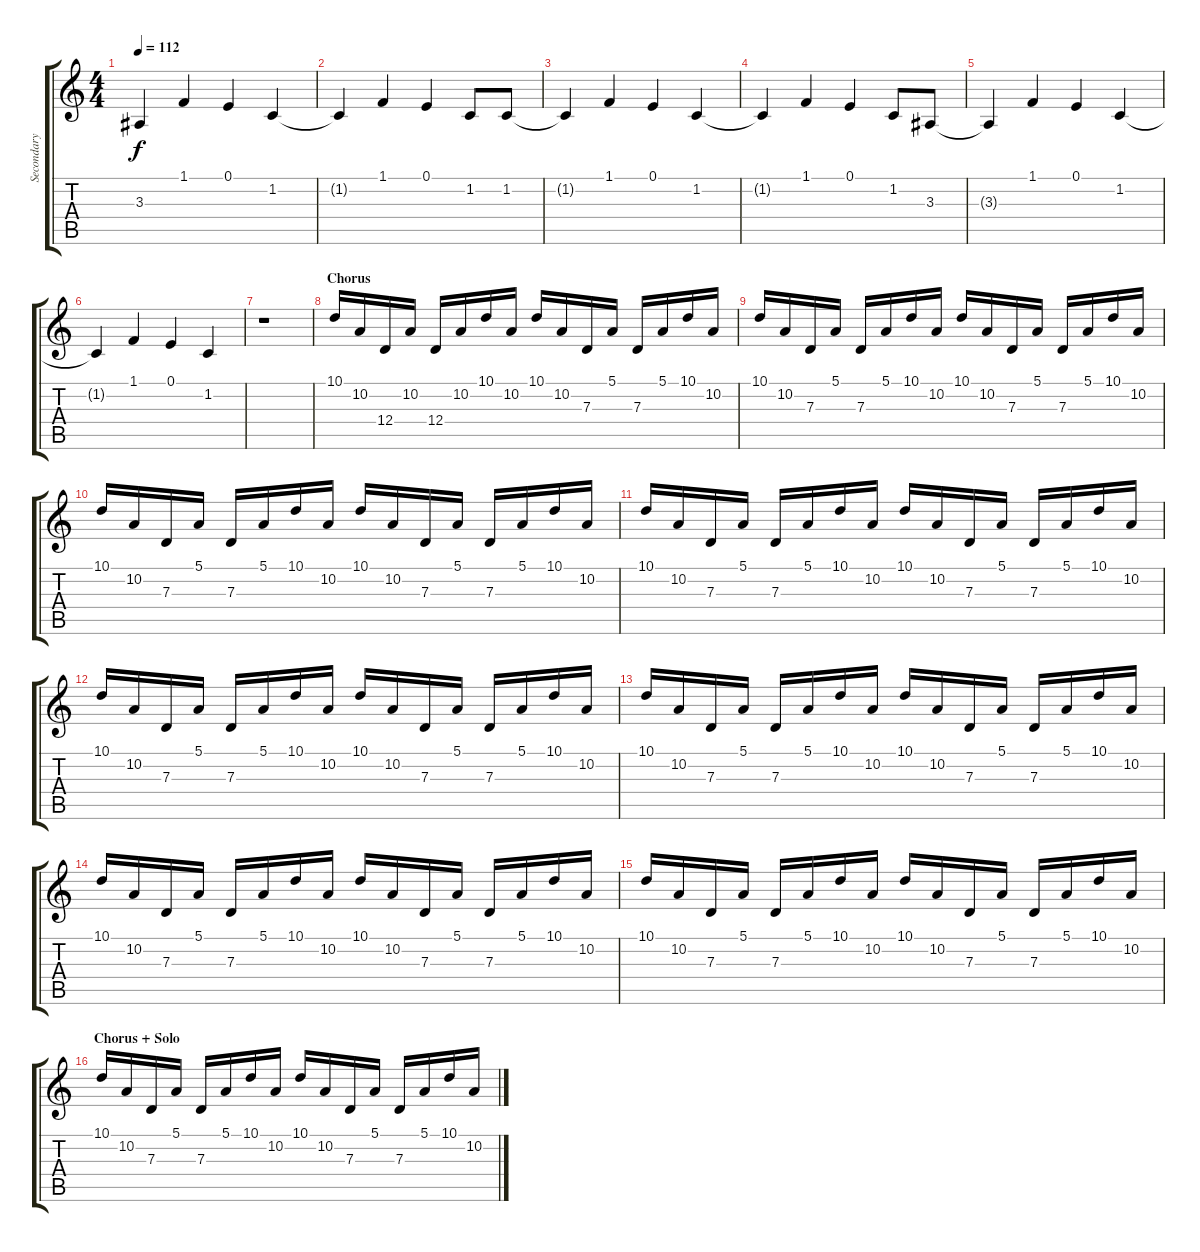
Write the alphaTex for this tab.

\track ("Secondary Keyboard Melodies" "Secondary ") {instrument harpsichord}
\staff {score tabs}
\tuning (E4 B3 G3 D3 A2 E2) {hide}
\ts (4 4)
\tempo 112
\clef g2
\ks c
3.3{t}.4{dy f} 1.1.4 0.1.4 1.2.4 |
1.2{t}.4 1.1.4 0.1.4 1.2.8 1.2.8 |
1.2{t}.4 1.1.4 0.1.4 1.2.4 |
1.2{t}.4 1.1.4 0.1.4 1.2.8 3.3.8 |
3.3{t}.4 1.1.4 0.1.4 1.2.4 |
1.2{t}.4 1.1.4 0.1.4 1.2.4 |
r.1{volume 10 instrument harpsichord} |
\section ("" "Chorus")
10.1.16 10.2.16 12.4.16 10.2.16 12.4.16 10.2.16 10.1.16 10.2.16 10.1.16 10.2.16 7.3.16 5.1.16 7.3.16 5.1.16 10.1.16 10.2.16 |
10.1.16 10.2.16 7.3.16 5.1.16 7.3.16 5.1.16 10.1.16 10.2.16 10.1.16 10.2.16 7.3.16 5.1.16 7.3.16 5.1.16 10.1.16 10.2.16 |
10.1.16 10.2.16 7.3.16 5.1.16 7.3.16 5.1.16 10.1.16 10.2.16 10.1.16 10.2.16 7.3.16 5.1.16 7.3.16 5.1.16 10.1.16 10.2.16 |
10.1.16 10.2.16 7.3.16 5.1.16 7.3.16 5.1.16 10.1.16 10.2.16 10.1.16 10.2.16 7.3.16 5.1.16 7.3.16 5.1.16 10.1.16 10.2.16 |
10.1.16 10.2.16 7.3.16 5.1.16 7.3.16 5.1.16 10.1.16 10.2.16 10.1.16 10.2.16 7.3.16 5.1.16 7.3.16 5.1.16 10.1.16 10.2.16 |
10.1.16 10.2.16 7.3.16 5.1.16 7.3.16 5.1.16 10.1.16 10.2.16 10.1.16 10.2.16 7.3.16 5.1.16 7.3.16 5.1.16 10.1.16 10.2.16 |
10.1.16 10.2.16 7.3.16 5.1.16 7.3.16 5.1.16 10.1.16 10.2.16 10.1.16 10.2.16 7.3.16 5.1.16 7.3.16 5.1.16 10.1.16 10.2.16 |
10.1.16 10.2.16 7.3.16 5.1.16 7.3.16 5.1.16 10.1.16 10.2.16 10.1.16 10.2.16 7.3.16 5.1.16 7.3.16 5.1.16 10.1.16 10.2.16 |
\section ("" "Chorus + Solo")
10.1.16 10.2.16 7.3.16 5.1.16 7.3.16 5.1.16 10.1.16 10.2.16 10.1.16 10.2.16 7.3.16 5.1.16 7.3.16 5.1.16 10.1.16 10.2.16
